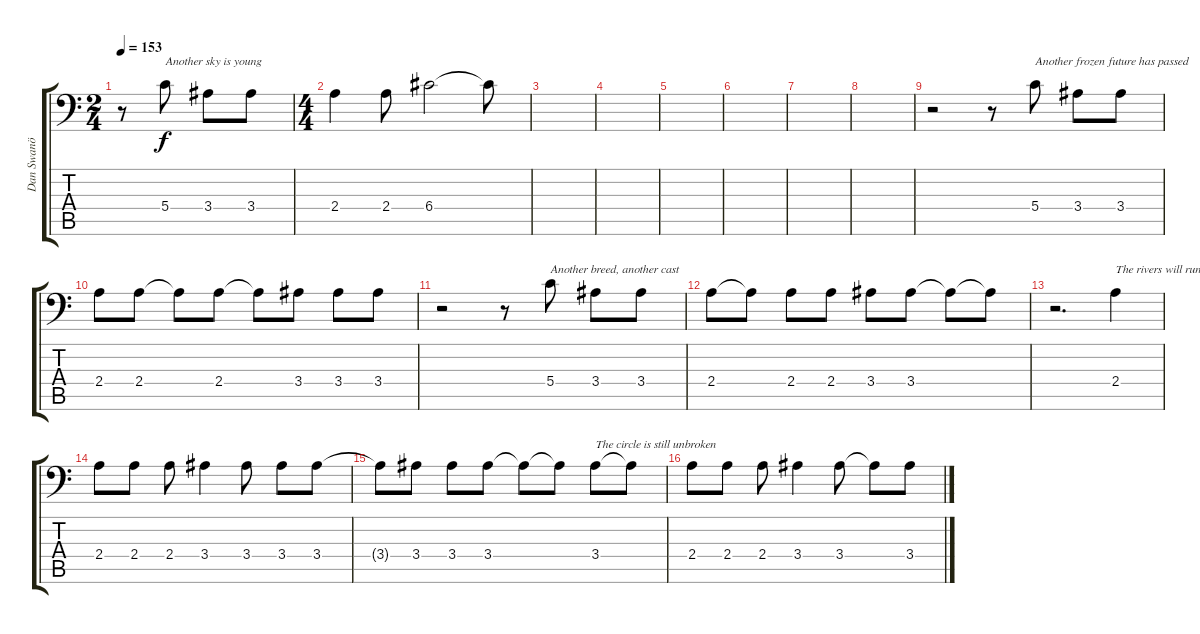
\track ("Dan Swanö Vox" "Dan Swanö ") {instrument electricguitarclean}
\staff {score tabs}
\tuning (A3 E3 C3 G2 D2 A1) {hide}
\ts (2 4)
\tempo 153
\clef f4
\ks c
r.8{dy f instrument electricguitarclean} 5.4.8{txt "Another sky is young" instrument gunshot} 3.4.8 3.4.8 |
\ts (4 4)
2.4.4 2.4.8 6.4.2 6.4{t}.8 |
|
|
|
|
|
|
r.2 r.8 5.4.8{txt "Another frozen future has passed" instrument gunshot} 3.4.8 3.4.8 |
2.4.8 2.4.8 2.4{t}.8 2.4.8 2.4{t}.8 3.4.8 3.4.8 3.4.8 |
r.2 r.8 5.4.8{txt "Another breed, another cast" instrument gunshot} 3.4.8 3.4.8 |
2.4.8 2.4{t}.8 2.4.8 2.4.8 3.4.8 3.4.8 3.4{t}.8 3.4{t}.8 |
r.2{d} 2.4.4{txt "The rivers will run brought to life by the sun" instrument gunshot} |
2.4.8 2.4.8 2.4.8 3.4.4 3.4.8 3.4.8 3.4.8 |
3.4{t}.8 3.4.8 3.4.8 3.4.8 3.4{t}.8 3.4{t}.8 3.4.8{txt "The circle is still unbroken"} 3.4{t}.8 |
2.4.8{instrument gunshot} 2.4.8 2.4.8 3.4.4 3.4.8 3.4{t}.8 3.4.8
